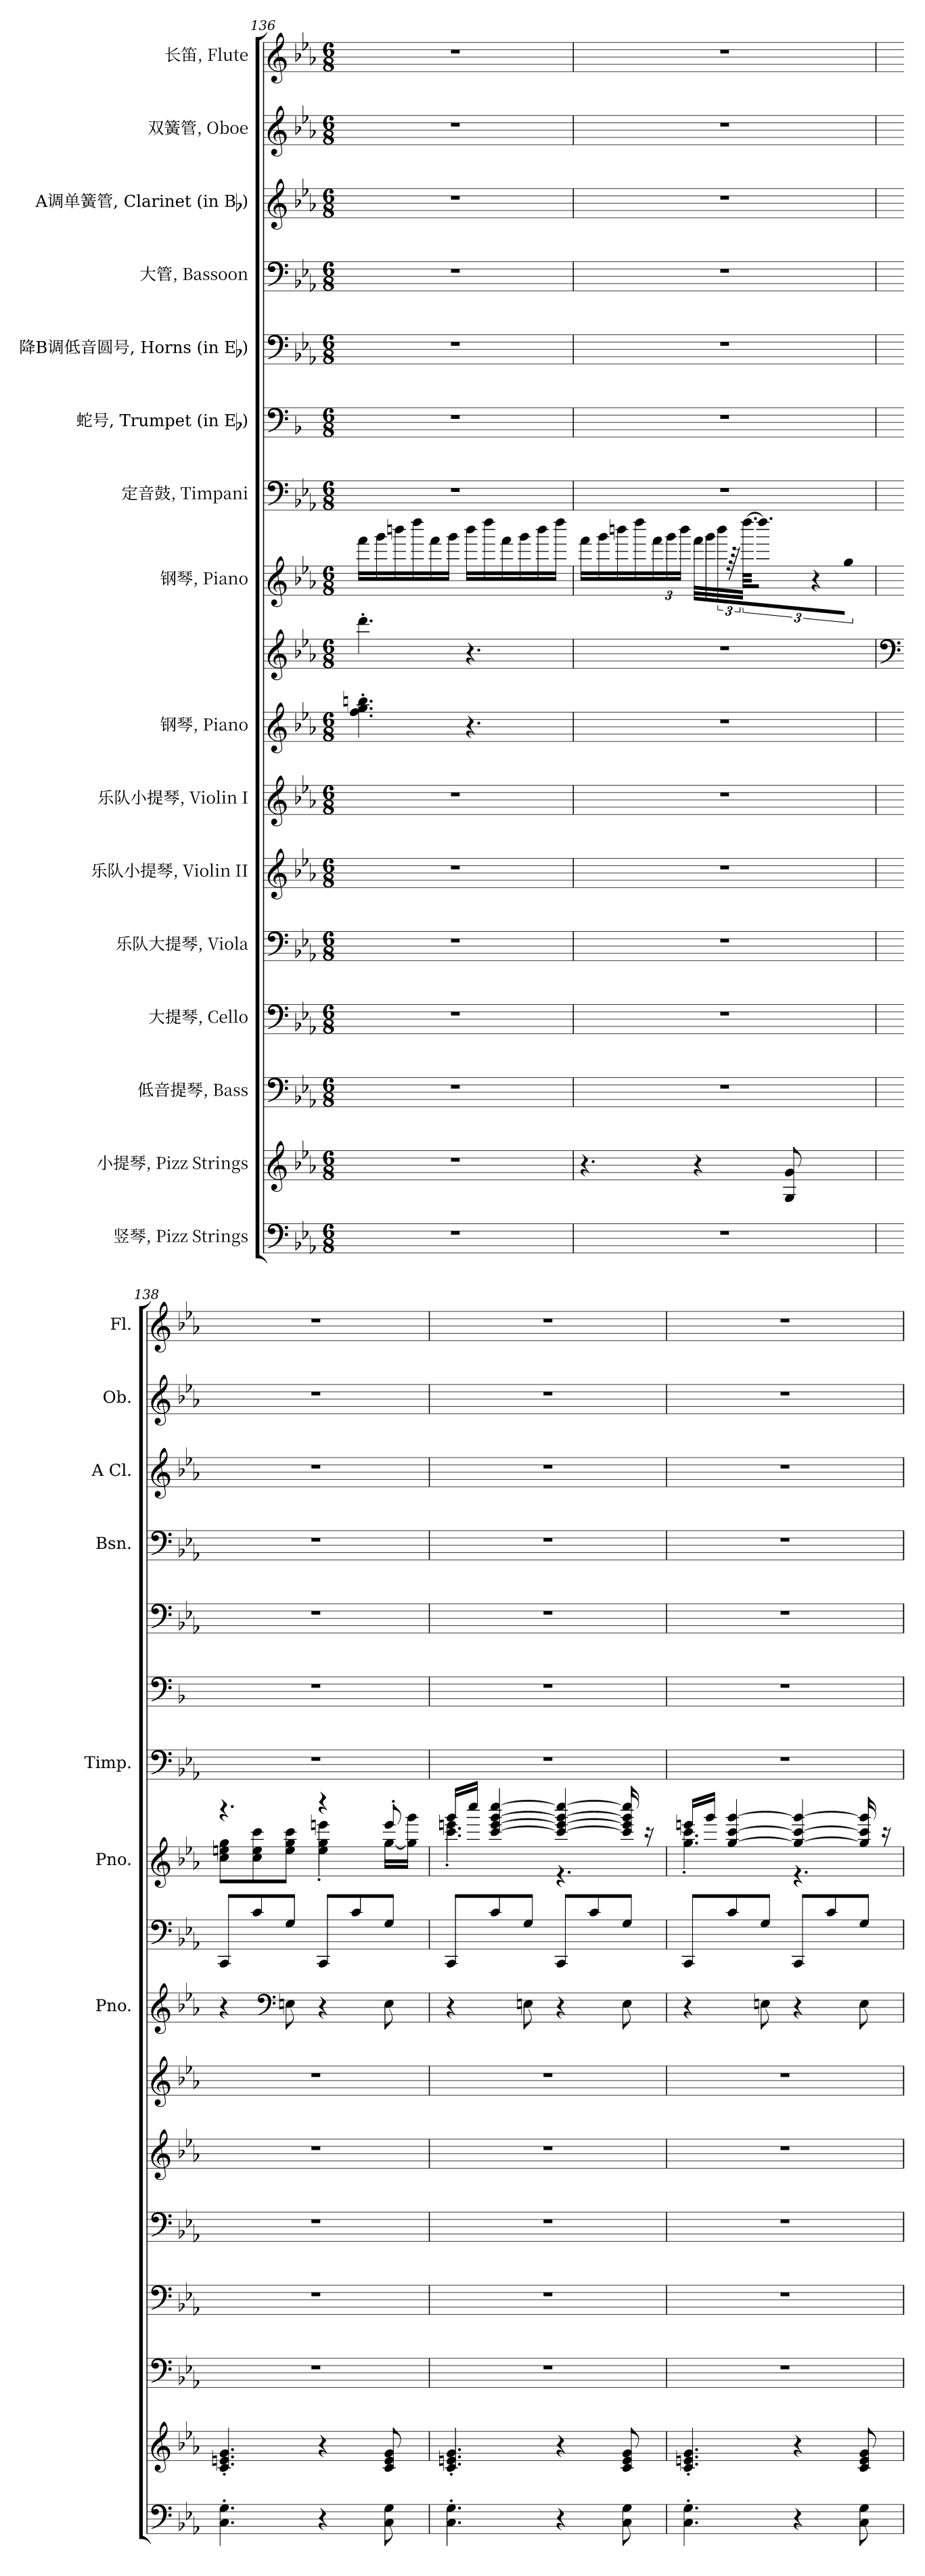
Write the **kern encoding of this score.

**kern	**kern	**kern	**kern	**kern	**kern	**kern	**kern	**kern	**kern	**kern	**kern	**kern	**kern	**kern	**kern	**kern
*part16	*part15	*part14	*part13	*part12	*part11	*part10	*part9	*part9	*part8	*part7	*part6	*part5	*part4	*part3	*part2	*part1
*staff17	*staff16	*staff15	*staff14	*staff13	*staff12	*staff11	*staff10	*staff9	*staff8	*staff7	*staff6	*staff5	*staff4	*staff3	*staff2	*staff1
*I"竖琴, Pizz Strings	*I"小提琴, Pizz Strings	*I"低音提琴, Bass	*I"大提琴, Cello	*I"乐队大提琴, Viola	*I"乐队小提琴, Violin II	*I"乐队小提琴, Violin I	*I"钢琴, Piano	*	*I"钢琴, Piano	*I"定音鼓, Timpani	*I"蛇号, Trumpet (in Eb)	*I"降B调低音圆号, Horns (in Eb)	*I"大管, Bassoon	*I"A调单簧管, Clarinet (in Bb)	*I"双簧管, Oboe	*I"长笛, Flute
*	*	*	*	*	*	*	*I'Pno.	*	*I'Pno.	*I'Timp.	*	*	*I'Bsn.	*I'A Cl.	*I'Ob.	*I'Fl.
!!LO:PB:g=z
*clefF4	*clefG2	*clefF4	*clefF4	*clefF4	*clefG2	*clefG2	*clefG2	*clefG2	*clefG2	*clefF4	*clefF4	*clefF4	*clefF4	*clefG2	*clefG2	*clefG2
*	*	*ITrd7c12	*	*	*	*	*	*	*	*	*ITrd1c2	*ITrd1c2	*	*ITrd2c3	*	*
*k[b-e-a-]	*k[b-e-a-]	*k[b-e-a-]	*k[b-e-a-]	*k[b-e-a-]	*k[b-e-a-]	*k[b-e-a-]	*k[b-e-a-]	*k[b-e-a-]	*k[b-e-a-]	*k[b-e-a-]	*k[b-e-a-]	*k[b-e-a-d-g-]	*k[b-e-a-]	*k[]	*k[b-e-a-]	*k[b-e-a-]
*M6/8	*M6/8	*M6/8	*M6/8	*M6/8	*M6/8	*M6/8	*M6/8	*M6/8	*M6/8	*M6/8	*M6/8	*M6/8	*M6/8	*M6/8	*M6/8	*M6/8
=136	=136	=136	=136	=136	=136	=136	=136	=136	=136	=136	=136	=136	=136	=136	=136	=136
2.r	2.r	2.r	2.r	2.r	2.r	2.r	4.ff\' 4.gg\' 4.bbn\'	4.ddd'\	16fff\LL	2.r	2.r	2.r	2.r	2.r	2.r	2.r
.	.	.	.	.	.	.	.	.	16ggg\	.	.	.	.	.	.	.
.	.	.	.	.	.	.	.	.	16bbbn\	.	.	.	.	.	.	.
.	.	.	.	.	.	.	.	.	16dddd\	.	.	.	.	.	.	.
.	.	.	.	.	.	.	.	.	16fff\	.	.	.	.	.	.	.
.	.	.	.	.	.	.	.	.	16ggg\JJ	.	.	.	.	.	.	.
.	.	.	.	.	.	.	4.r	4.r	16bbb\LL	.	.	.	.	.	.	.
.	.	.	.	.	.	.	.	.	16dddd\	.	.	.	.	.	.	.
.	.	.	.	.	.	.	.	.	16fff\	.	.	.	.	.	.	.
.	.	.	.	.	.	.	.	.	16ggg\	.	.	.	.	.	.	.
.	.	.	.	.	.	.	.	.	16bbb\	.	.	.	.	.	.	.
.	.	.	.	.	.	.	.	.	16dddd\JJ	.	.	.	.	.	.	.
=137	=137	=137	=137	=137	=137	=137	=137	=137	=137	=137	=137	=137	=137	=137	=137	=137
2.r	4.r	2.r	2.r	2.r	2.r	2.r	2.r	2.r	16fff\LL	2.r	2.r	2.r	2.r	2.r	2.r	2.r
.	.	.	.	.	.	.	.	.	16ggg\	.	.	.	.	.	.	.
.	.	.	.	.	.	.	.	.	16bbbn\	.	.	.	.	.	.	.
.	.	.	.	.	.	.	.	.	16dddd\	.	.	.	.	.	.	.
*	*	*	*	*	*	*	*	*	*Xbrackettup	*	*	*	*	*	*	*
.	.	.	.	.	.	.	.	.	24fff\	.	.	.	.	.	.	.
.	.	.	.	.	.	.	.	.	24ggg\	.	.	.	.	.	.	.
.	.	.	.	.	.	.	.	.	24bbb\JJ	.	.	.	.	.	.	.
.	4r	.	.	.	.	.	.	.	32fff\LLL	.	.	.	.	.	.	.
.	.	.	.	.	.	.	.	.	32ggg\	.	.	.	.	.	.	.
*	*	*	*	*	*	*	*	*	*brackettup	*	*	*	*	*	*	*
.	.	.	.	.	.	.	.	.	48bbb\JJJ	.	.	.	.	.	.	.
.	.	.	.	.	.	.	.	.	96r	.	.	.	.	.	.	.
.	.	.	.	.	.	.	.	.	[48.dddd\KKL	.	.	.	.	.	.	.
.	.	.	.	.	.	.	.	.	8.dddd\J]	.	.	.	.	.	.	.
.	8G/ 8g/	.	.	.	.	.	.	.	.	.	.	.	.	.	.	.
.	.	.	.	.	.	.	.	.	32r	.	.	.	.	.	.	.
.	.	.	.	.	.	.	.	.	32gg\	.	.	.	.	.	.	.
!!LO:PB:g=z
=138	=138	=138	=138	=138	=138	=138	=138	=138	=138	=138	=138	=138	=138	=138	=138	=138
*	*	*	*	*	*	*	*	*clefF4	*	*	*	*	*	*	*	*
*	*	*	*	*	*	*	*	*	*^	*	*	*	*	*	*	*
4.C\' 4.G\'	4.c/' 4.en/' 4.g/'	2.r	2.r	2.r	2.r	2.r	4r	8CC/L	4.r	8cc\ 8een\ 8gg\L	2.r	2.r	2.r	2.r	2.r	2.r	2.r
.	.	.	.	.	.	.	.	8c/	.	8cc\ 8ee\ 8ccc\	.	.	.	.	.	.	.
*	*	*	*	*	*	*	*clefF4	*	*	*	*	*	*	*	*	*	*
.	.	.	.	.	.	.	8En\	8G/J	.	8ee\ 8gg\ 8ccc\J	.	.	.	.	.	.	.
4r	4r	.	.	.	.	.	4r	8CC/L	4r	4ee\' 4gg\' 4eeen\'	.	.	.	.	.	.	.
.	.	.	.	.	.	.	.	8c/	.	.	.	.	.	.	.	.	.
8C\ 8G\	8c/ 8e/ 8g/	.	.	.	.	.	8E\	8G/J	8eee'/	[16gg\LL	.	.	.	.	.	.	.
.	.	.	.	.	.	.	.	.	.	16gg\] 16ggg\JJ	.	.	.	.	.	.	.
=139	=139	=139	=139	=139	=139	=139	=139	=139	=139	=139	=139	=139	=139	=139	=139	=139	=139
4.C\' 4.G\'	4.c/' 4.en/' 4.g/'	2.r	2.r	2.r	2.r	2.r	4r	8CC/L	16ggg/LL	4.ccc\' 4.eeen\'	2.r	2.r	2.r	2.r	2.r	2.r	2.r
.	.	.	.	.	.	.	.	.	16cccc/JJ	.	.	.	.	.	.	.	.
.	.	.	.	.	.	.	.	8c/	[4ccc/ [4eee/ [4ggg/ [4cccc/	.	.	.	.	.	.	.	.
.	.	.	.	.	.	.	8En\	8G/J	.	.	.	.	.	.	.	.	.
4r	4r	.	.	.	.	.	4r	8CC/L	4ccc/_ 4eee/_ 4ggg/_ 4cccc/_	4.r	.	.	.	.	.	.	.
.	.	.	.	.	.	.	.	8c/	.	.	.	.	.	.	.	.	.
8C\ 8G\	8c/ 8e/ 8g/	.	.	.	.	.	8E\	8G/J	16ccc/] 16eee/] 16ggg/] 16cccc/]	.	.	.	.	.	.	.	.
.	.	.	.	.	.	.	.	.	16r	.	.	.	.	.	.	.	.
=140	=140	=140	=140	=140	=140	=140	=140	=140	=140	=140	=140	=140	=140	=140	=140	=140	=140
4.C\' 4.G\'	4.c/' 4.en/' 4.g/'	2.r	2.r	2.r	2.r	2.r	4r	8CC/L	16eeen/LL	4.gg\' 4.ccc\'	2.r	2.r	2.r	2.r	2.r	2.r	2.r
.	.	.	.	.	.	.	.	.	16ggg/JJ	.	.	.	.	.	.	.	.
.	.	.	.	.	.	.	.	8c/	[4gg/ [4ccc/ [4ggg/	.	.	.	.	.	.	.	.
.	.	.	.	.	.	.	8En\	8G/J	.	.	.	.	.	.	.	.	.
4r	4r	.	.	.	.	.	4r	8CC/L	4gg/_ 4ccc/_ 4ggg/_	4.r	.	.	.	.	.	.	.
.	.	.	.	.	.	.	.	8c/	.	.	.	.	.	.	.	.	.
8C\ 8G\	8c/ 8e/ 8g/	.	.	.	.	.	8E\	8G/J	16gg/] 16ccc/] 16ggg/]	.	.	.	.	.	.	.	.
.	.	.	.	.	.	.	.	.	16r	.	.	.	.	.	.	.	.
*	*	*	*	*	*	*	*	*	*v	*v	*	*	*	*	*	*	*
=	=	=	=	=	=	=	=	=	=	=	=	=	=	=	=	=
*-	*-	*-	*-	*-	*-	*-	*-	*-	*-	*-	*-	*-	*-	*-	*-	*-
